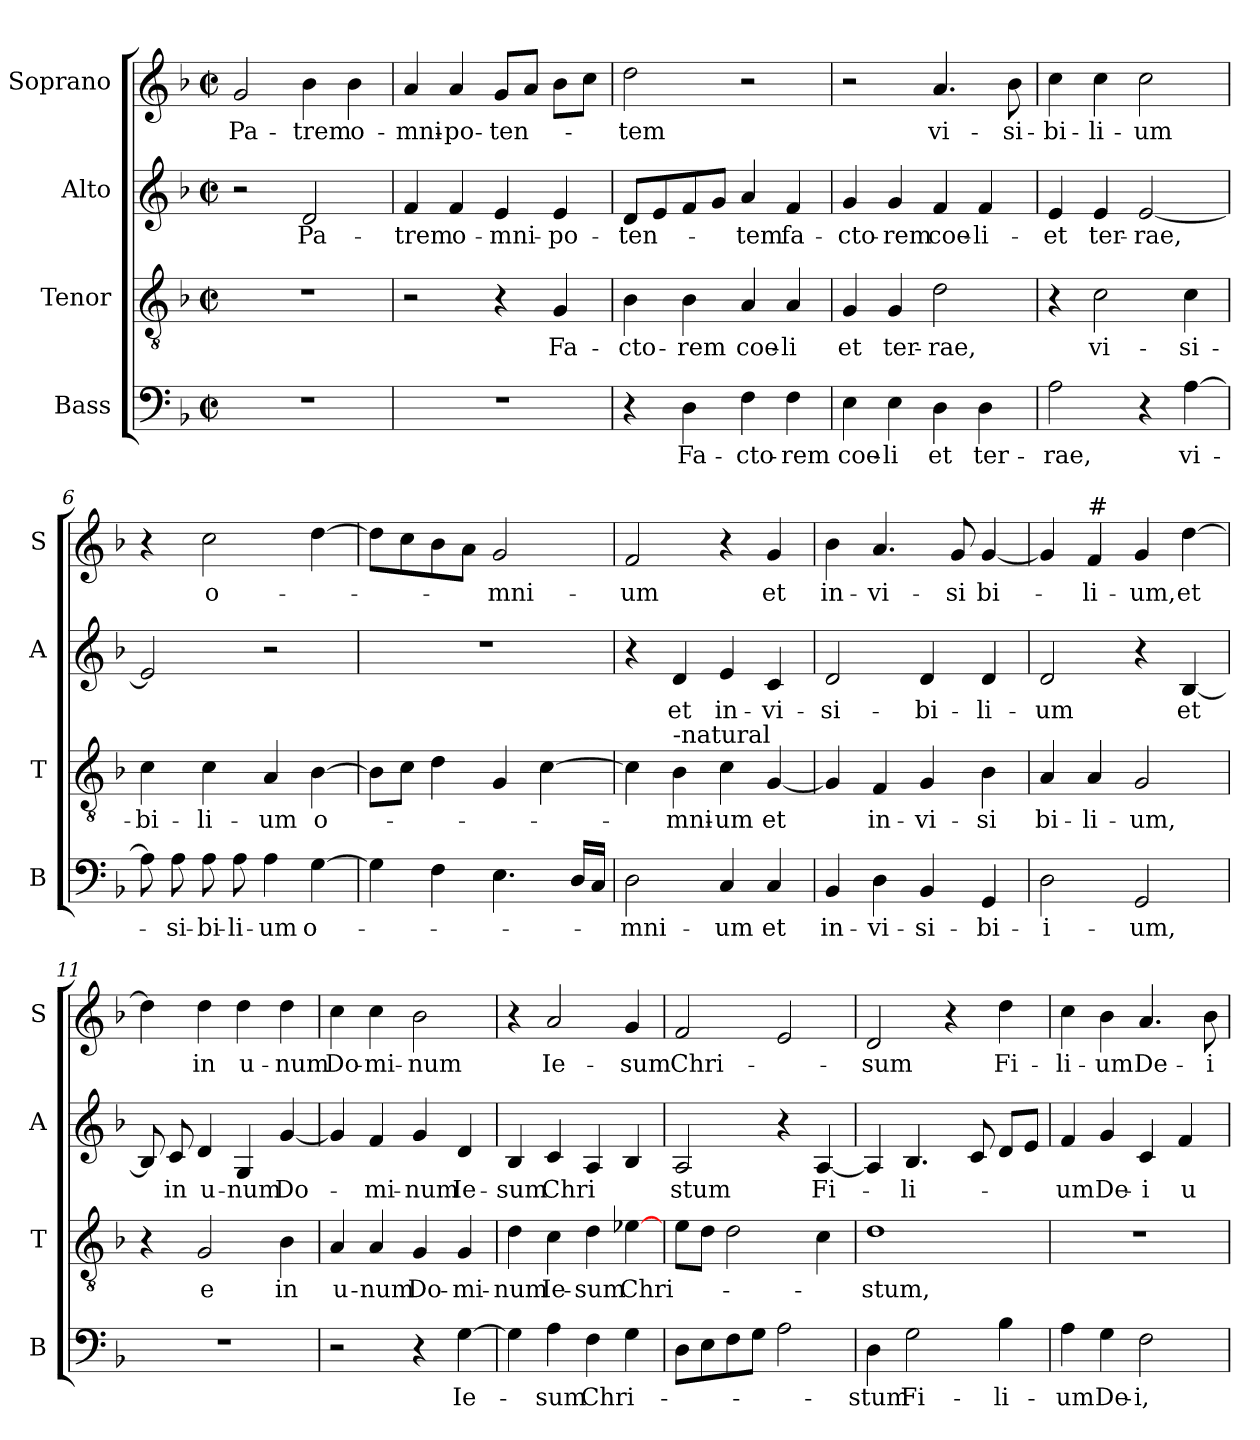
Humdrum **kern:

**kern	**text	**kern	**text	**kern	**text	**kern	**text
*part4	*part4	*part3	*part3	*part2	*part2	*part1	*part1
*staff4	*staff4	*staff3	*staff3	*staff2	*staff2	*staff1	*staff1
*I"Bass	*	*I"Tenor	*	*I"Alto	*	*I"Soprano	*
*I'B	*	*I'T	*	*I'A	*	*I'S	*
*clefF4	*	*clefGv2	*	*clefG2	*	*clefG2	*
*k[b-]	*	*k[b-]	*	*k[b-]	*	*k[b-]	*
*F:	*	*F:	*	*F:	*	*F:	*
*M2/2	*	*M2/2	*	*M2/2	*	*M2/2	*
*met(c|)	*	*met(c|)	*	*met(c|)	*	*met(c|)	*
=1	=1	=1	=1	=1	=1	=1	=1
1r	.	1r	.	2r	.	2g/	Pa-
.	.	.	.	2d/	Pa-	4b-\	-trem
.	.	.	.	.	.	4b-\	o-
=2	=2	=2	=2	=2	=2	=2	=2
1r	.	2r	.	4f/	-trem	4a/	-mni-
.	.	.	.	4f/	o-	4a/	-po-
.	.	4r	.	4e/	-mni-	8g/L	-ten-
.	.	.	.	.	.	8a/J	.
.	.	4G/	Fa-	4e/	-po-	8b-\L	.
.	.	.	.	.	.	8cc\J	.
=3	=3	=3	=3	=3	=3	=3	=3
4r	.	4B-\	-cto-	8d/L	-ten-	2dd\	-tem
.	.	.	.	8e/	.	.	.
4D\	Fa-	4B-\	-rem	8f/	.	.	.
.	.	.	.	8g/J	.	.	.
4F\	-cto-	4A/	coe-	4a/	-tem	2r	.
4F\	-rem	4A/	-li	4f/	fa-	.	.
=4	=4	=4	=4	=4	=4	=4	=4
4E\	coe-	4G/	et	4g/	-cto-	2r	.
4E\	-li	4G/	ter-	4g/	-rem	.	.
4D\	et	2d\	-rae,	4f/	coe-	4.a/	vi-
4D\	ter-	.	.	4f/	-li-	.	.
.	.	.	.	.	.	8b-\	-si-
=5	=5	=5	=5	=5	=5	=5	=5
2A\	-rae,	4r	.	4e/	-et	4cc\	-bi-
.	.	2c\	vi-	4e/	ter-	4cc\	-li-
4r	.	.	.	[2e/	-rae,	2cc\	-um
[4A\	vi-	4c\	-si-	.	.	.	.
=6	=6	=6	=6	=6	=6	=6	=6
8A\]	.	4c\	-bi-	2e/]	.	4r	.
8A\	-si-	.	.	.	.	.	.
8A\	-bi-	4c\	-li-	.	.	2cc\	o-
8A\	-li-	.	.	.	.	.	.
4A\	-um	4A/	-um	2r	.	.	.
[4G\	o-	[4B-\	o-	.	.	[4dd\	.
!!LO:LB:g=z
=7	=7	=7	=7	=7	=7	=7	=7
4G\]	.	8B-\L]	.	1r	.	8dd\L]	.
.	.	8c\J	.	.	.	8cc\	.
4F\	.	4d\	.	.	.	8b-\	.
.	.	.	.	.	.	8a\J	.
4.E\	.	4G/	.	.	.	2g/	-mni-
.	.	[4c\	.	.	.	.	.
16D/LL	.	.	.	.	.	.	.
16C/JJ	.	.	.	.	.	.	.
=8	=8	=8	=8	=8	=8	=8	=8
2D\	-mni-	4c\]	.	4r	.	2f/	-um
!	!	!LO:TX:a:t=-natural	!	!	!	!	!
.	.	4B-\	-mni-	4d/	et	.	.
4C/	-um	4c\	-um	4e/	in-	4r	.
4C/	et	[4G/	et	4c/	-vi-	4g/	et
=9	=9	=9	=9	=9	=9	=9	=9
4BB-/	in-	4G/]	.	2d/	-si-	4b-\	in-
4D\	-vi-	4F/	in-	.	.	4.a/	-vi-
4BB-/	-si-	4G/	-vi-	4d/	-bi-	.	.
.	.	.	.	.	.	8g/	-si
4GG/	-bi-	4B-\	-si	4d/	-li-	[4g/	bi-
=10	=10	=10	=10	=10	=10	=10	=10
2D\	-i-	4A/	bi-	2d/	-um	4g/]	.
!	!	!	!	!	!	!LO:TX:a:t=#	!
.	.	4A/	-li-	.	.	4f/	-li-
2GG/	-um,	2G/	-um,	4r	.	4g/	-um,
.	.	.	.	[4B-/	et	[4dd\	et
=11	=11	=11	=11	=11	=11	=11	=11
1r	.	4r	.	8B-/]	.	4dd\]	.
.	.	.	.	8c/	in	.	.
.	.	2G/	e	4d/	u-	4dd\	in
.	.	.	.	4G/	-num	4dd\	u-
.	.	4B-\	in	[4g/	Do-	4dd\	-num
=12	=12	=12	=12	=12	=12	=12	=12
2r	.	4A/	u-	4g/]	.	4cc\	Do-
.	.	4A/	-num	4f/	-mi-	4cc\	-mi-
4r	.	4G/	Do-	4g/	-num	2b-\	-num
[4G\	Ie-	4G/	-mi-	4d/	Ie-	.	.
!!LO:LB:g=z
=13	=13	=13	=13	=13	=13	=13	=13
4G\]	.	4d\	-num	4B-/	-sum	4r	.
4A\	-sum	4c\	Ie-	4c/	Chri	2a/	Ie-
4F\	Chri-	4d\	-sum	4A/	.	.	.
4G\	.	[4e-X\	Chri-	4B-/	.	4g/	-sum
=14	=14	=14	=14	=14	=14	=14	=14
8D\L	.	8e\L	.	2A/	stum	2f/	Chri-
8E\	.	8d\J	.	.	.	.	.
8F\	.	2d\	.	.	.	.	.
8G\J	.	.	.	.	.	.	.
2A\	.	.	.	4r	.	2e/	.
.	.	4c\	.	[4A/	Fi-	.	.
=15	=15	=15	=15	=15	=15	=15	=15
4D\	-stum	1d	-stum,	4A/]	.	2d/	-sum
2G\	Fi-	.	.	4.B-/	-li-	.	.
.	.	.	.	.	.	4r	.
.	.	.	.	8c/	.	.	.
4B-\	-li-	.	.	8d/L	.	4dd\	Fi-
.	.	.	.	8e/J	.	.	.
=16	=16	=16	=16	=16	=16	=16	=16
4A\	-um	1r	.	4f/	-um	4cc\	-li-
4G\	De-	.	.	4g/	De-	4b-\	-um
2F\	-i,	.	.	4c/	-i	4.a/	De-
.	.	.	.	4f/	u-	.	.
.	.	.	.	.	.	8b-\	-i
=	=	=	=	=	=	=	=
*-	*-	*-	*-	*-	*-	*-	*-
